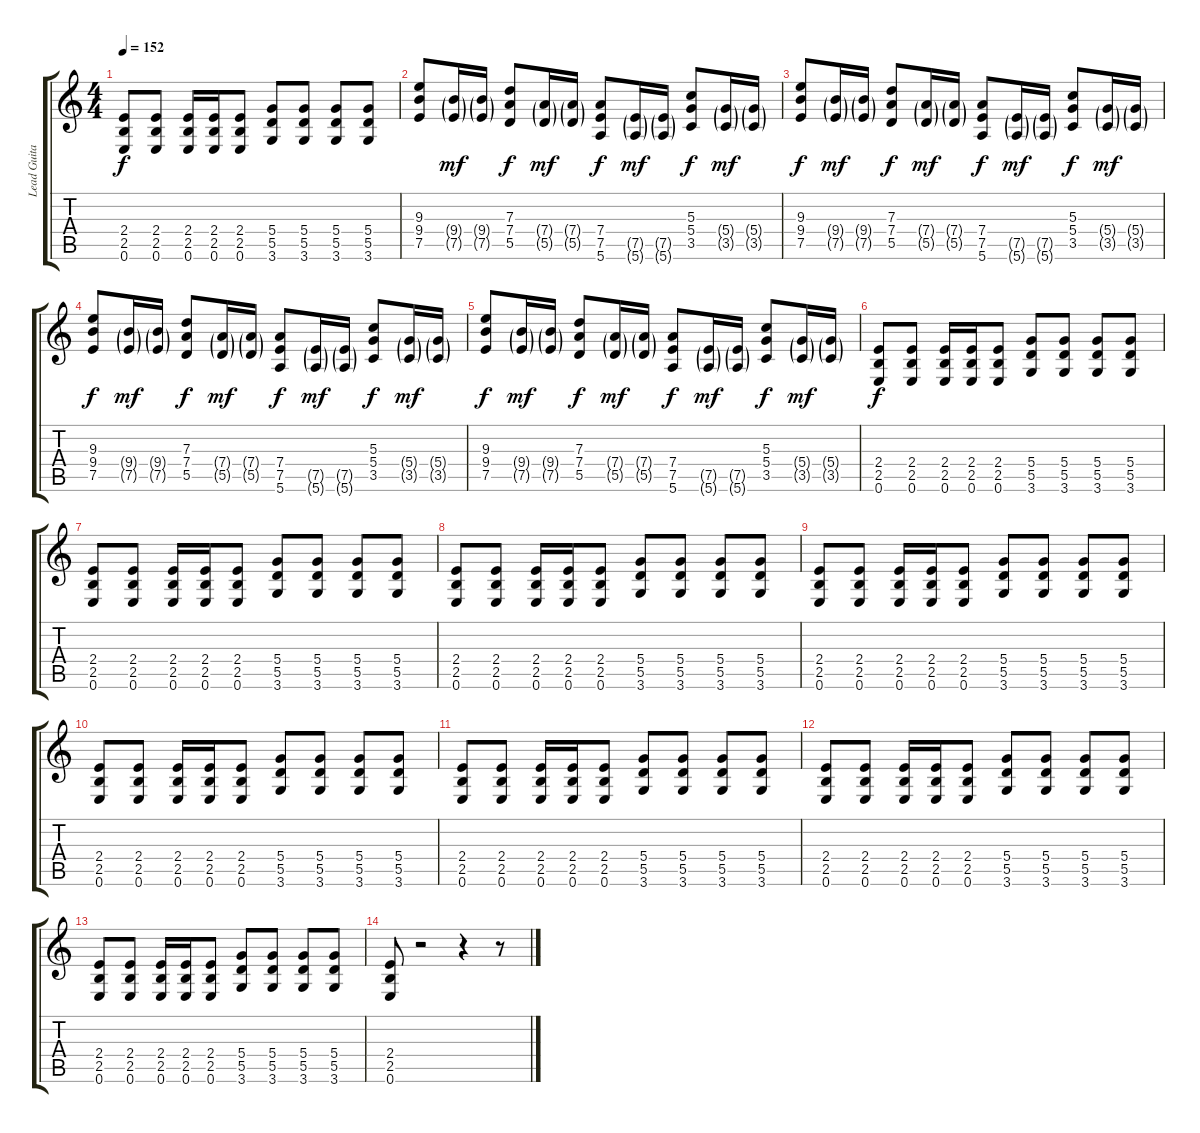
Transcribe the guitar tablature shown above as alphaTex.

\track ("Lead Guitar" "Lead Guita") {instrument overdrivenguitar}
\staff {score tabs}
\tuning (E4 B3 G3 D3 A2 E2) {hide}
\ts (4 4)
\tempo 152
\clef g2
\ks c
(2.4 2.5 0.6).8{dy f} (2.4 2.5 0.6).8 (2.4 2.5 0.6).16 (2.4 2.5 0.6).16 (2.4 2.5 0.6).8 (5.4 5.5 3.6).8 (5.4 5.5 3.6).8 (5.4 5.5 3.6).8 (5.4 5.5 3.6).8 |
(9.3 9.4 7.5).8 (9.4{g} 7.5{g}).16{dy mf} (9.4{g} 7.5{g}).16 (7.3 7.4 5.5).8{dy f} (7.4{g} 5.5{g}).16{dy mf} (7.4{g} 5.5{g}).16 (7.4 7.5 5.6).8{dy f} (7.5{g} 5.6{g}).16{dy mf} (7.5{g} 5.6{g}).16 (5.3 5.4 3.5).8{dy f} (5.4{g} 3.5{g}).16{dy mf} (5.4{g} 3.5{g}).16 |
(9.3 9.4 7.5).8{dy f} (9.4{g} 7.5{g}).16{dy mf} (9.4{g} 7.5{g}).16 (7.3 7.4 5.5).8{dy f} (7.4{g} 5.5{g}).16{dy mf} (7.4{g} 5.5{g}).16 (7.4 7.5 5.6).8{dy f} (7.5{g} 5.6{g}).16{dy mf} (7.5{g} 5.6{g}).16 (5.3 5.4 3.5).8{dy f} (5.4{g} 3.5{g}).16{dy mf} (5.4{g} 3.5{g}).16 |
(9.3 9.4 7.5).8{dy f} (9.4{g} 7.5{g}).16{dy mf} (9.4{g} 7.5{g}).16 (7.3 7.4 5.5).8{dy f} (7.4{g} 5.5{g}).16{dy mf} (7.4{g} 5.5{g}).16 (7.4 7.5 5.6).8{dy f} (7.5{g} 5.6{g}).16{dy mf} (7.5{g} 5.6{g}).16 (5.3 5.4 3.5).8{dy f} (5.4{g} 3.5{g}).16{dy mf} (5.4{g} 3.5{g}).16 |
(9.3 9.4 7.5).8{dy f} (9.4{g} 7.5{g}).16{dy mf} (9.4{g} 7.5{g}).16 (7.3 7.4 5.5).8{dy f} (7.4{g} 5.5{g}).16{dy mf} (7.4{g} 5.5{g}).16 (7.4 7.5 5.6).8{dy f} (7.5{g} 5.6{g}).16{dy mf} (7.5{g} 5.6{g}).16 (5.3 5.4 3.5).8{dy f} (5.4{g} 3.5{g}).16{dy mf} (5.4{g} 3.5{g}).16 |
(2.4 2.5 0.6).8{dy f} (2.4 2.5 0.6).8 (2.4 2.5 0.6).16 (2.4 2.5 0.6).16 (2.4 2.5 0.6).8 (5.4 5.5 3.6).8 (5.4 5.5 3.6).8 (5.4 5.5 3.6).8 (5.4 5.5 3.6).8 |
(2.4 2.5 0.6).8 (2.4 2.5 0.6).8 (2.4 2.5 0.6).16 (2.4 2.5 0.6).16 (2.4 2.5 0.6).8 (5.4 5.5 3.6).8 (5.4 5.5 3.6).8 (5.4 5.5 3.6).8 (5.4 5.5 3.6).8 |
(2.4 2.5 0.6).8 (2.4 2.5 0.6).8 (2.4 2.5 0.6).16 (2.4 2.5 0.6).16 (2.4 2.5 0.6).8 (5.4 5.5 3.6).8 (5.4 5.5 3.6).8 (5.4 5.5 3.6).8 (5.4 5.5 3.6).8 |
(2.4 2.5 0.6).8 (2.4 2.5 0.6).8 (2.4 2.5 0.6).16 (2.4 2.5 0.6).16 (2.4 2.5 0.6).8 (5.4 5.5 3.6).8 (5.4 5.5 3.6).8 (5.4 5.5 3.6).8 (5.4 5.5 3.6).8 |
(2.4 2.5 0.6).8 (2.4 2.5 0.6).8 (2.4 2.5 0.6).16 (2.4 2.5 0.6).16 (2.4 2.5 0.6).8 (5.4 5.5 3.6).8 (5.4 5.5 3.6).8 (5.4 5.5 3.6).8 (5.4 5.5 3.6).8 |
(2.4 2.5 0.6).8 (2.4 2.5 0.6).8 (2.4 2.5 0.6).16 (2.4 2.5 0.6).16 (2.4 2.5 0.6).8 (5.4 5.5 3.6).8 (5.4 5.5 3.6).8 (5.4 5.5 3.6).8 (5.4 5.5 3.6).8 |
(2.4 2.5 0.6).8 (2.4 2.5 0.6).8 (2.4 2.5 0.6).16 (2.4 2.5 0.6).16 (2.4 2.5 0.6).8 (5.4 5.5 3.6).8 (5.4 5.5 3.6).8 (5.4 5.5 3.6).8 (5.4 5.5 3.6).8 |
(2.4 2.5 0.6).8 (2.4 2.5 0.6).8 (2.4 2.5 0.6).16 (2.4 2.5 0.6).16 (2.4 2.5 0.6).8 (5.4 5.5 3.6).8 (5.4 5.5 3.6).8 (5.4 5.5 3.6).8 (5.4 5.5 3.6).8 |
(2.4 2.5 0.6).8 r.2 r.4 r.8
